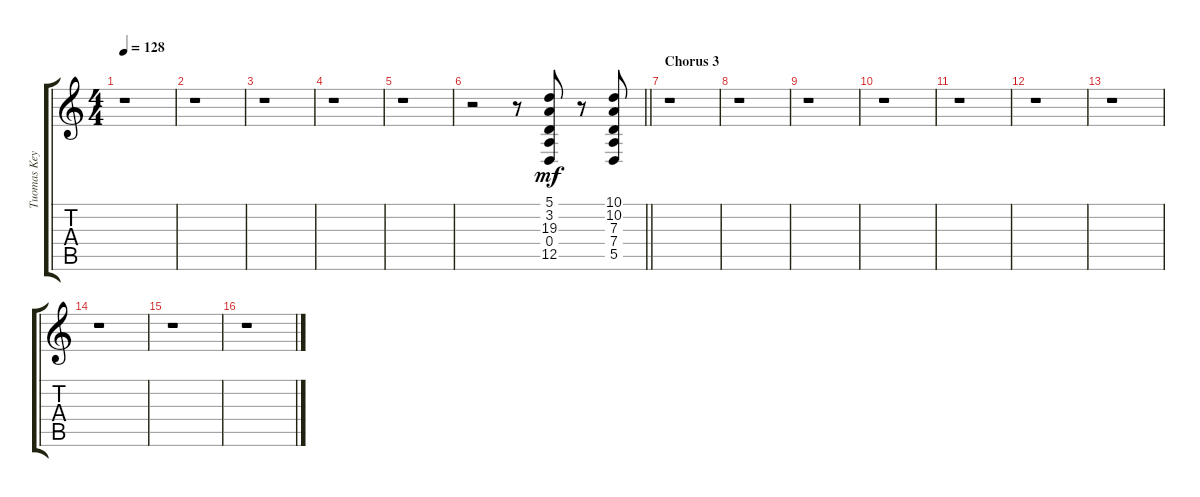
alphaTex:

\track ("Tuomas Keyboard 4" "Tuomas Key") {instrument stringensemble1}
\staff {score tabs}
\tuning (E4 B3 G3 D3 A2 E2) {hide}
\ts (4 4)
\tempo 128
\clef g2
\ks c
r.1{dy f} |
r.1 |
r.1 |
r.1 |
r.1 |
\barLineRight lightlight
r.2 r.8 (5.1 3.2 19.3 0.4 12.5).8{dy mf} r.8 (10.1 10.2 7.3 7.4 5.5).8 |
\section ("" "Chorus 3")
r.1 |
r.1 |
r.1 |
r.1 |
r.1 |
r.1 |
r.1 |
r.1 |
r.1 |
r.1
